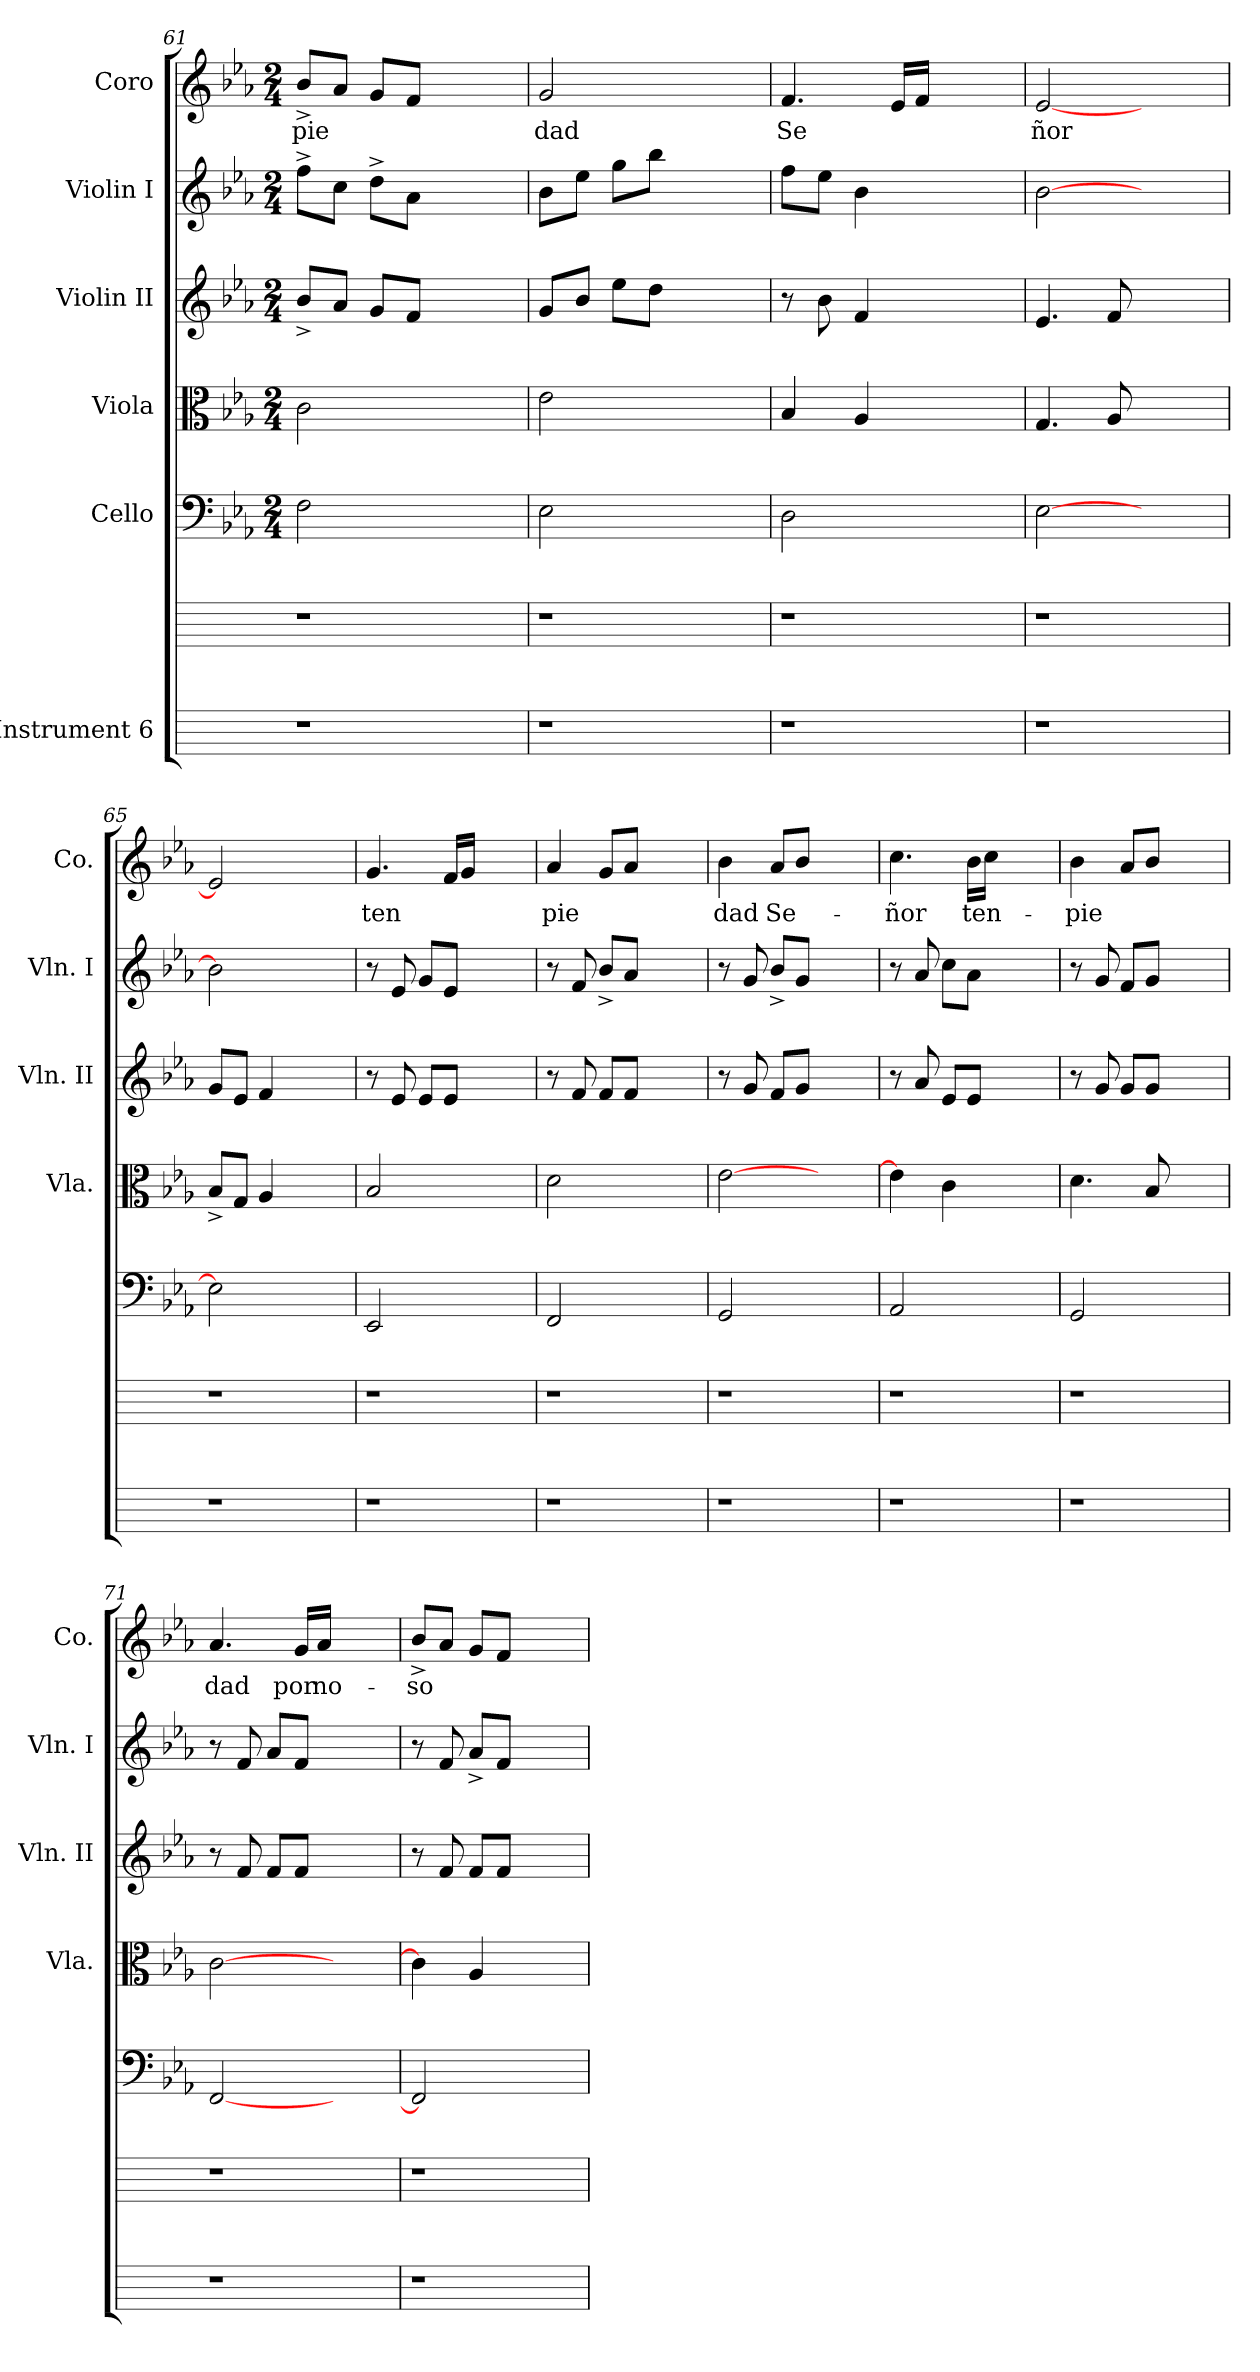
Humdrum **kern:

**kern	**kern	**kern	**kern	**kern	**kern	**kern	**text
*part6	*part6	*part5	*part4	*part3	*part2	*part1	*part1
*staff7	*staff6	*staff5	*staff4	*staff3	*staff2	*staff1	*staff1
*I"Instrument 6	*	*I"Cello	*I"Viola	*I"Violin II	*I"Violin I	*I"Coro	*
*	*	*	*I'Vla.	*I'Vln. II	*I'Vln. I	*I'Co.	*
*	*	*clefF4	*clefC3	*clefG2	*clefG2	*clefG2	*
*	*	*k[b-e-a-]	*k[b-e-a-]	*k[b-e-a-]	*k[b-e-a-]	*k[b-e-a-]	*
*	*	*E-:	*E-:	*E-:	*E-:	*E-:	*
*	*	*M2/4	*M2/4	*M2/4	*M2/4	*M2/4	*
=61	=61	=61	=61	=61	=61	=61	=61
!	!	!	!	!	!	!	!LO:LY:b:cj
1r	1r	2F\	2c\	8b-^>/L	8ff^<\L	8b-^>/L	-pie
.	.	.	.	8a-/J	8cc\J	8a-/J	.
.	.	.	.	8g/L	8dd^<\L	8g/L	.
.	.	.	.	8f/J	8a-\J	8f/J	.
.	.	2ryy	2ryy	2ryy	2ryy	2ryy	.
=62	=62	=62	=62	=62	=62	=62	=62
!	!	!	!	!	!	!	!LO:LY:b:cj
1r	1r	2E-\	2e-\	8g/L	8b-\L	2g/	dad
.	.	.	.	8b-/J	8ee-\J	.	.
.	.	.	.	8ee-\L	8gg\L	.	.
.	.	.	.	8dd\J	8bb-\J	.	.
.	.	2ryy	2ryy	2ryy	2ryy	2ryy	.
=63	=63	=63	=63	=63	=63	=63	=63
!	!	!	!	!	!	!	!LO:LY:b:cj
1r	1r	2D\	4B-/	8r	8ff\L	4.f/	Se
.	.	.	.	8b-\	8ee-\J	.	.
.	.	.	4A-/	4f/	4b-\	.	.
.	.	.	.	.	.	16e-/L	.
.	.	.	.	.	.	16f/J	.
.	.	2ryy	2ryy	2ryy	2ryy	2ryy	.
=64	=64	=64	=64	=64	=64	=64	=64
!	!	!	!	!	!	!	!LO:LY:b:cj
1r	1r	[>2E-\	4.G/	4.e-/	[>2b-\	[<2e-/	ñor
.	.	.	8A-/	8f/	.	.	.
.	.	2ryy	2ryy	2ryy	2ryy	2ryy	.
=65	=65	=65	=65	=65	=65	=65	=65
1r	1r	2E-\]	8B-^>/L	8g/L	2b-\]	2e-/]	.
.	.	.	8G/J	8e-/J	.	.	.
.	.	.	4A-/	4f/	.	.	.
.	.	2ryy	2ryy	2ryy	2ryy	2ryy	.
!!LO:LB:g=z
=66	=66	=66	=66	=66	=66	=66	=66
!	!	!	!	!	!	!	!LO:LY:b:cj
1r	1r	2EE-/	2B-/	8r	8r	4.g/	ten
.	.	.	.	8e-/	8e-/	.	.
.	.	.	.	8e-/L	8g/L	.	.
.	.	.	.	8e-/J	8e-/J	16f/L	.
.	.	.	.	.	.	16g/J	.
.	.	2ryy	2ryy	2ryy	2ryy	2ryy	.
=67	=67	=67	=67	=67	=67	=67	=67
!	!	!	!	!	!	!	!LO:LY:b:cj
1r	1r	2FF/	2d\	8r	8r	4a-/	pie
.	.	.	.	8f/	8f/	.	.
.	.	.	.	8f/L	8b-^>/L	8g/L	.
.	.	.	.	8f/J	8a-/J	8a-/J	.
.	.	2ryy	2ryy	2ryy	2ryy	2ryy	.
=68	=68	=68	=68	=68	=68	=68	=68
!	!	!	!	!	!	!	!LO:LY:b:cj
1r	1r	2GG/	[>2e-\	8r	8r	4b-\	dad
.	.	.	.	8g/	8g/	.	.
!	!	!	!	!	!	!	!LO:LY:b:cj
.	.	.	.	8f/L	8b-^>/L	8a-/L	Se-
.	.	.	.	8g/J	8g/J	8b-/J	.
.	.	2ryy	2ryy	2ryy	2ryy	2ryy	.
=69	=69	=69	=69	=69	=69	=69	=69
!	!	!	!	!	!	!	!LO:LY:b:cj
1r	1r	2AA-/	4e-\]	8r	8r	4.cc\	-ñor
.	.	.	.	8a-/	8a-/	.	.
.	.	.	4c\	8e-/L	8cc\L	.	.
!	!	!	!	!	!	!	!LO:LY:b:cj
.	.	.	.	8e-/J	8a-\J	16b-\L	ten-
.	.	.	.	.	.	16cc\J	.
.	.	2ryy	2ryy	2ryy	2ryy	2ryy	.
=70	=70	=70	=70	=70	=70	=70	=70
!	!	!	!	!	!	!	!LO:LY:b:cj
1r	1r	2GG/	4.d\	8r	8r	4b-\	-pie
.	.	.	.	8g/	8g/	.	.
.	.	.	.	8g/L	8f/L	8a-/L	.
.	.	.	8B-/	8g/J	8g/J	8b-/J	.
.	.	2ryy	2ryy	2ryy	2ryy	2ryy	.
=71	=71	=71	=71	=71	=71	=71	=71
!	!	!	!	!	!	!	!LO:LY:b:cj
1r	1r	[<2FF/	[>2c\	8r	8r	4.a-/	dad
.	.	.	.	8f/	8f/	.	.
.	.	.	.	8f/L	8a-/L	.	.
!	!	!	!	!	!	!	!LO:LY:b:cj
.	.	.	.	8f/J	8f/J	16g/L	por
!	!	!	!	!	!	!	!LO:LY:b:cj
.	.	.	.	.	.	16a-/J	no-
.	.	2ryy	2ryy	2ryy	2ryy	2ryy	.
=72	=72	=72	=72	=72	=72	=72	=72
!	!	!	!	!	!	!	!LO:LY:b:cj
1r	1r	2FF/]	4c\]	8r	8r	8b-^>/L	-so
.	.	.	.	8f/	8f/	8a-/J	.
.	.	.	4A-/	8f/L	8a-^>/L	8g/L	.
.	.	.	.	8f/J	8f/J	8f/J	.
.	.	2ryy	2ryy	2ryy	2ryy	2ryy	.
=	=	=	=	=	=	=	=
*-	*-	*-	*-	*-	*-	*-	*-
